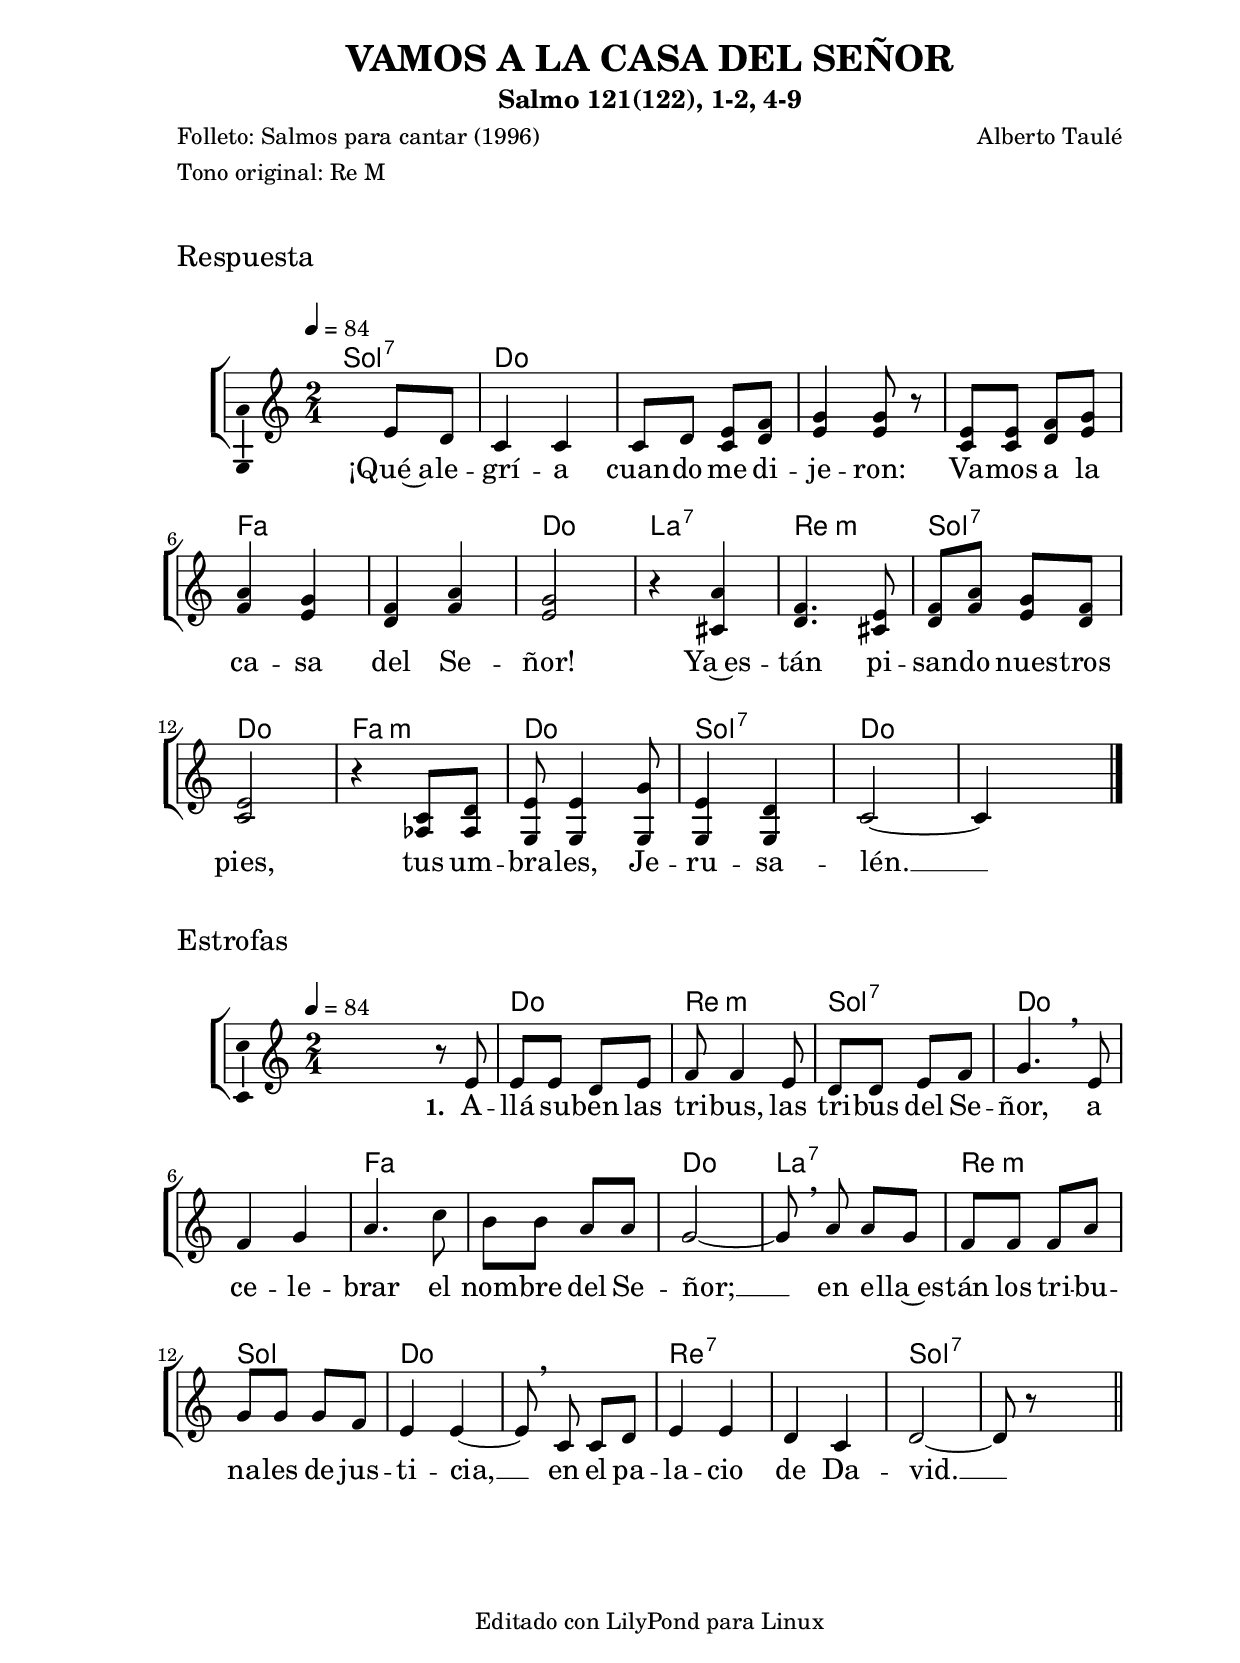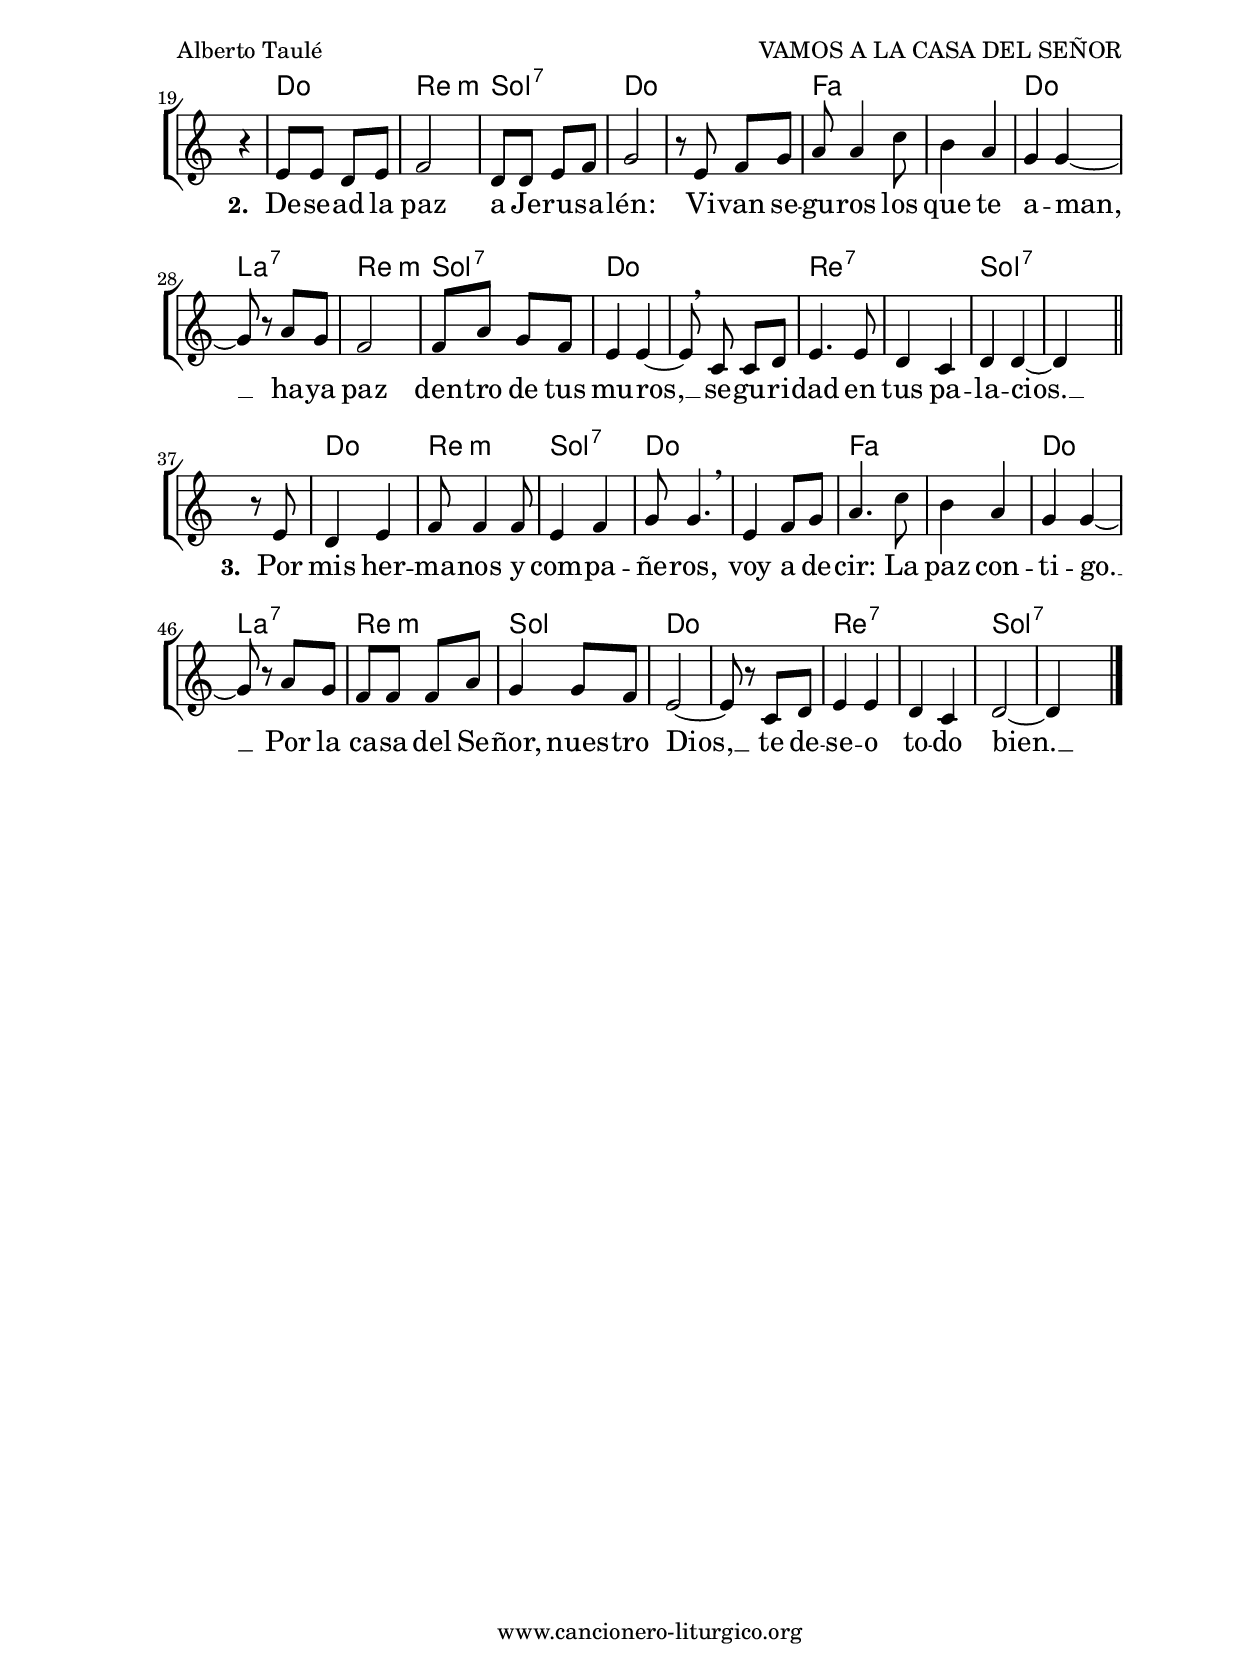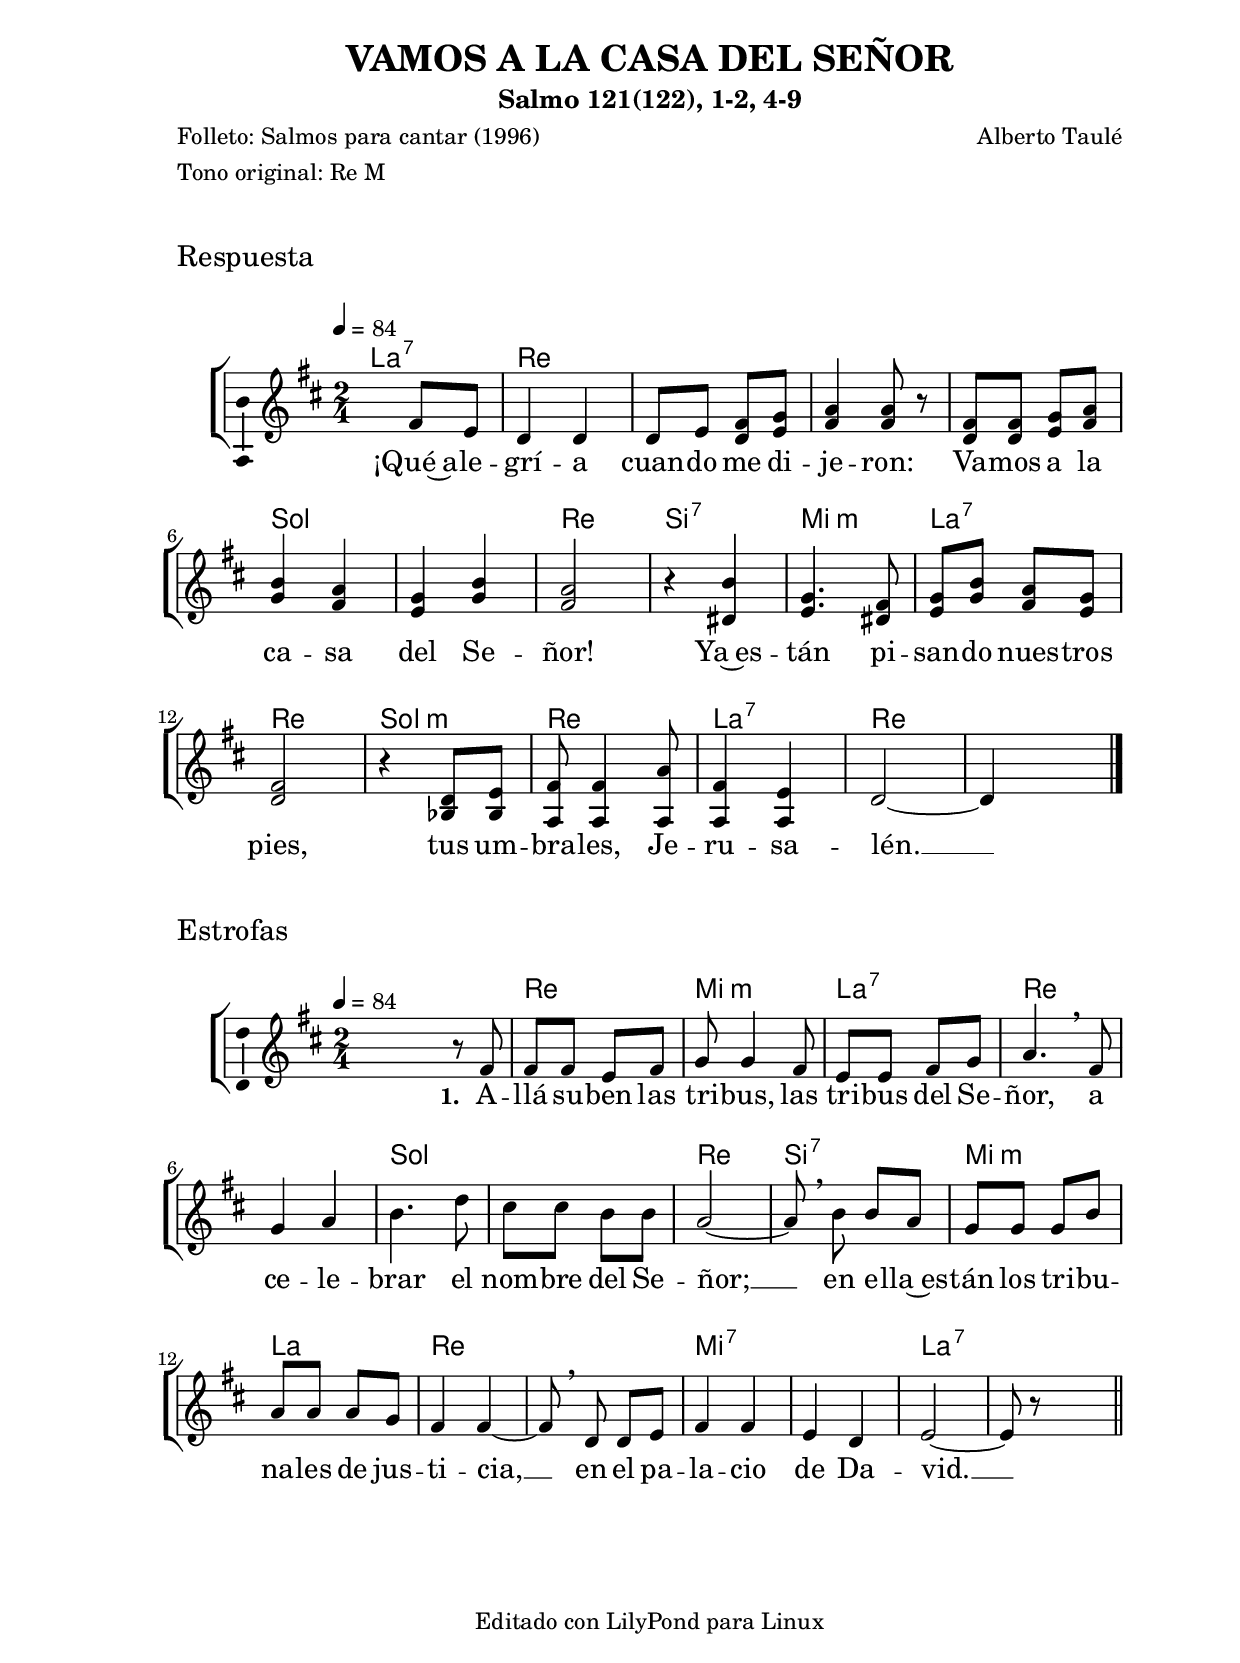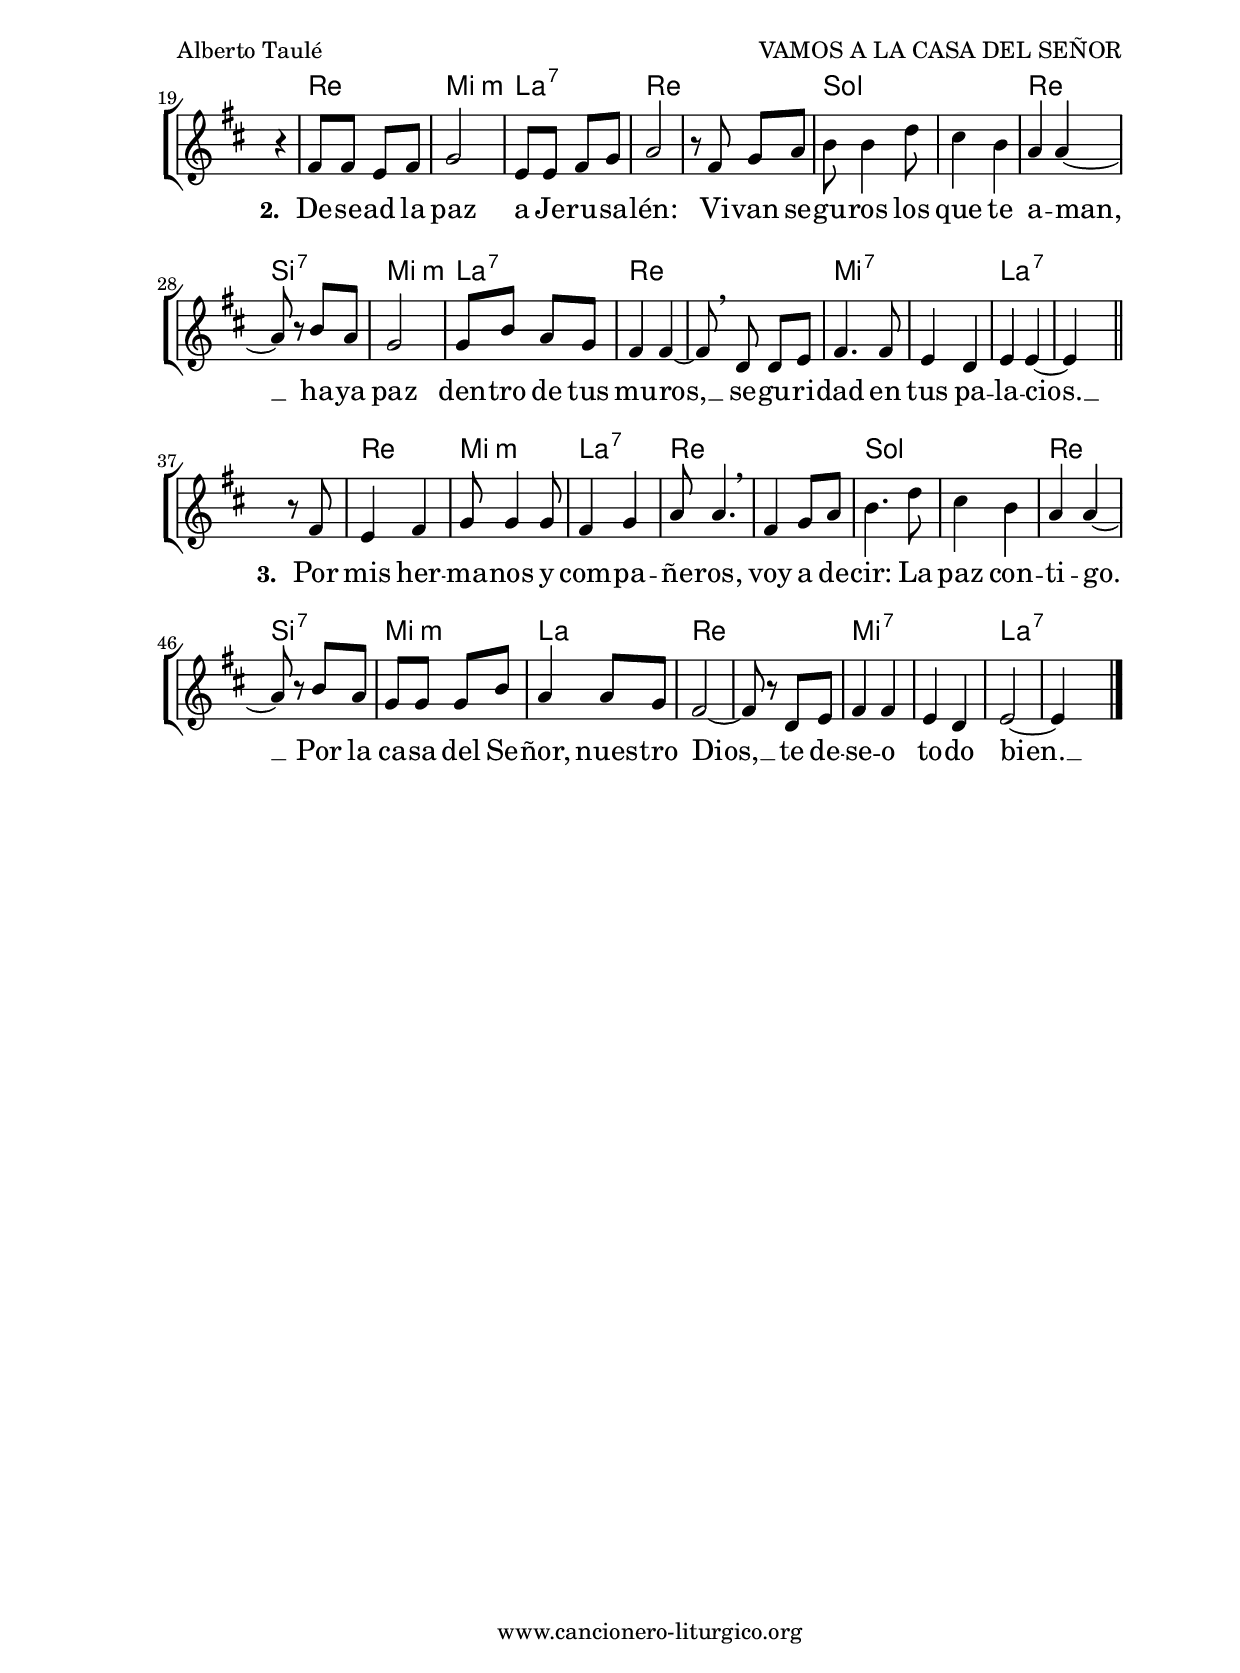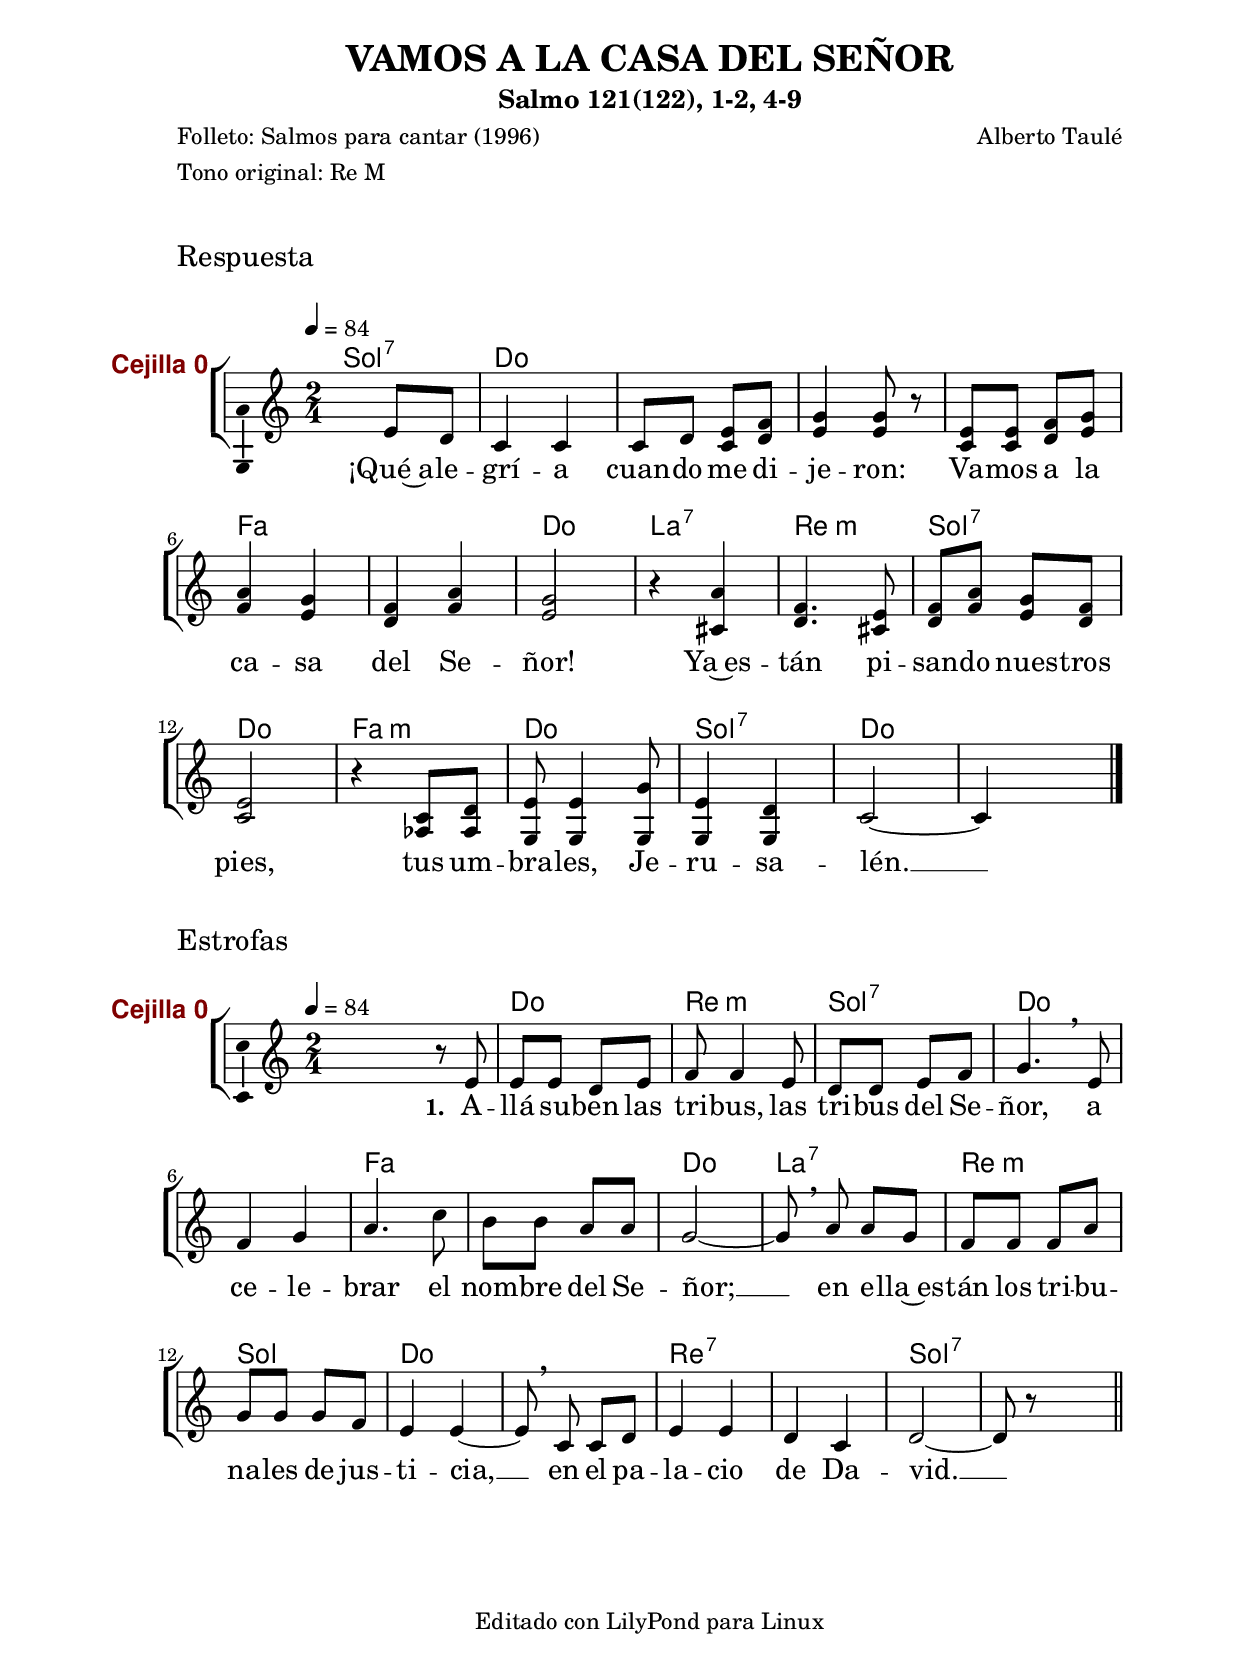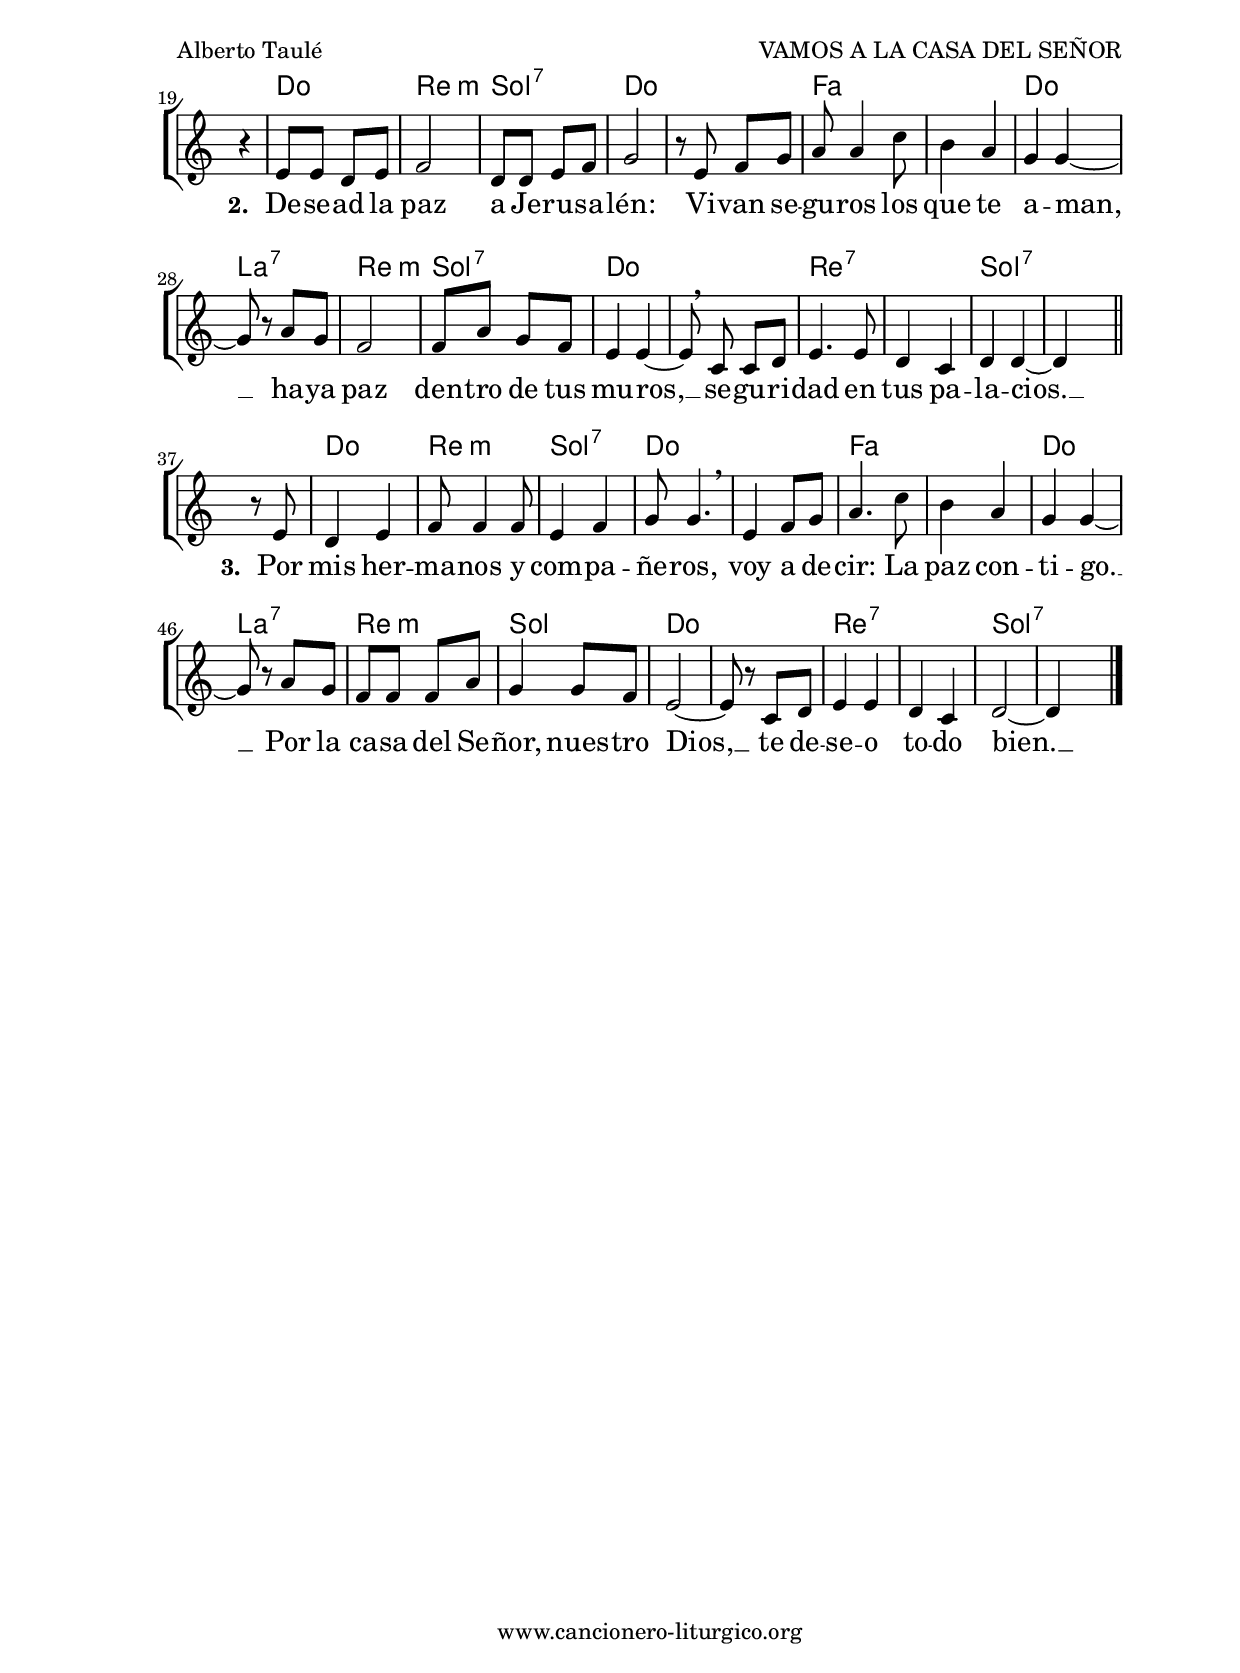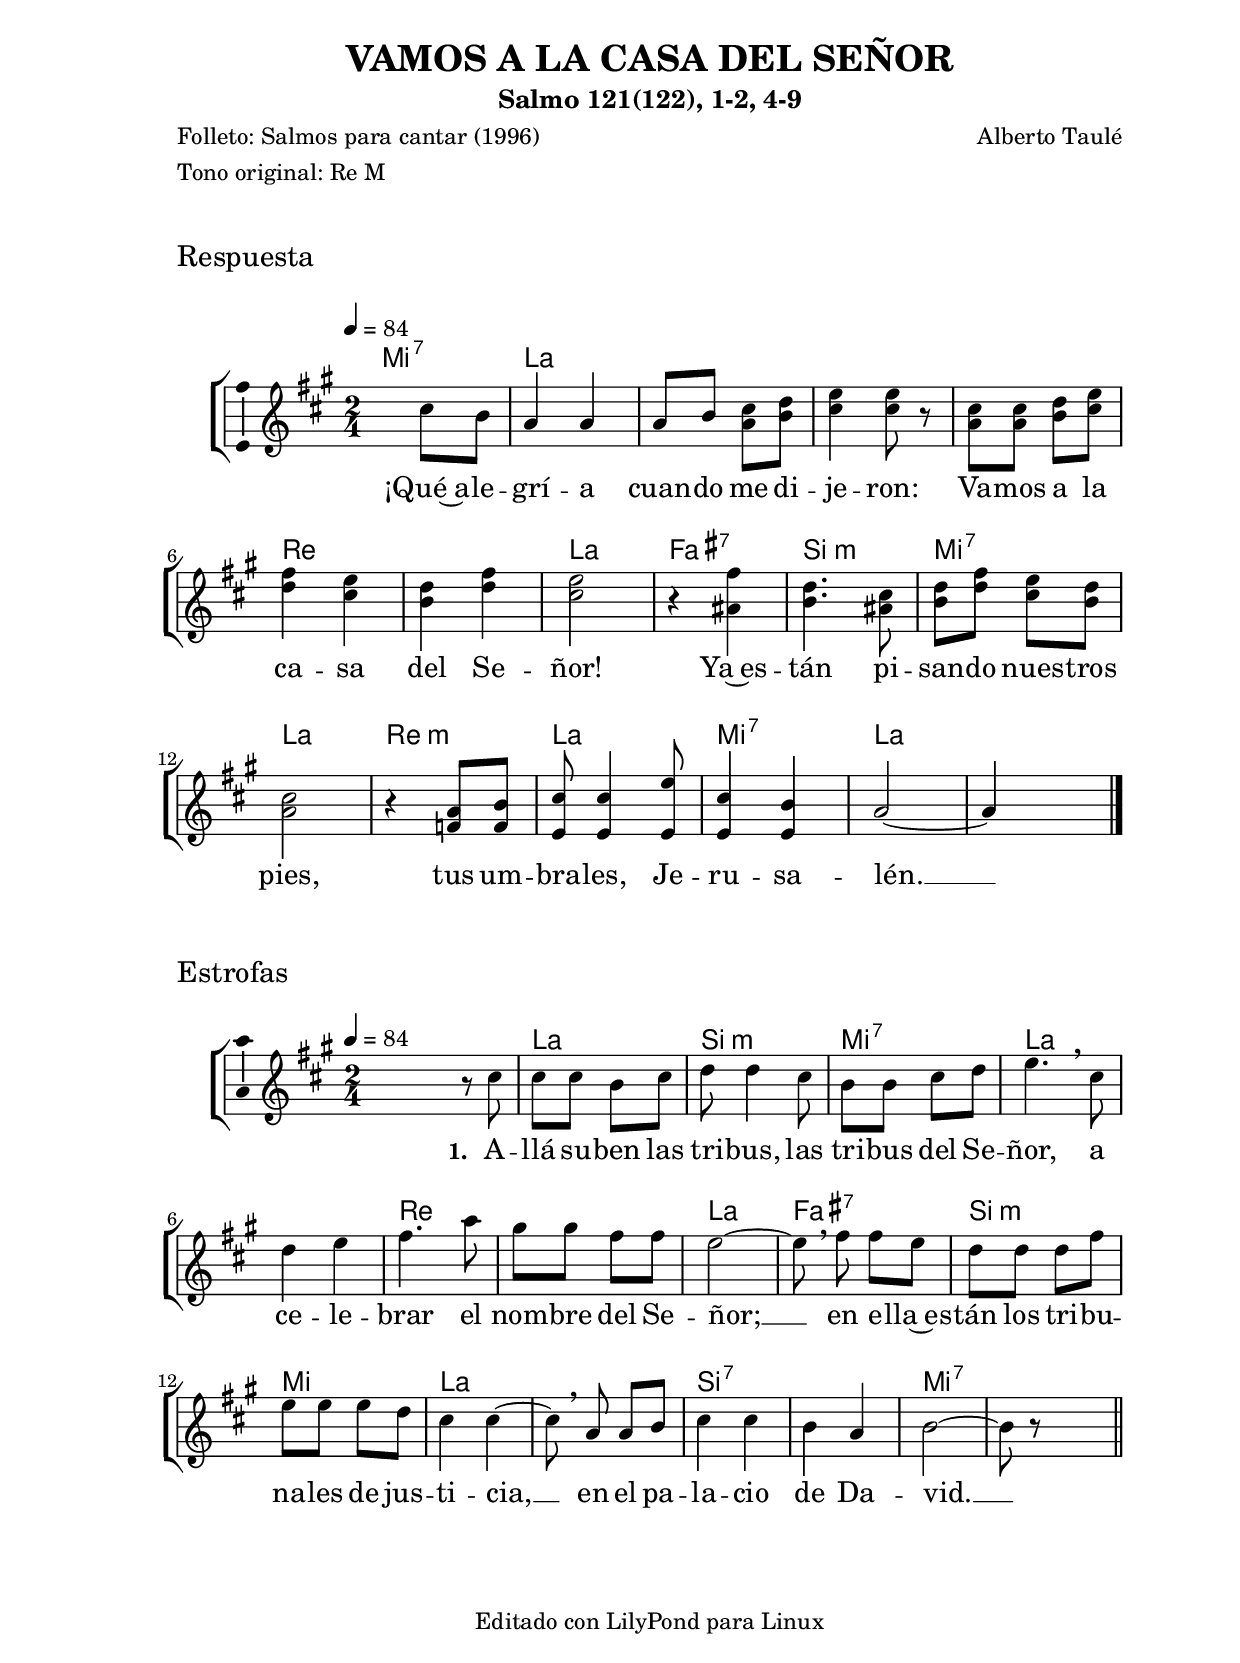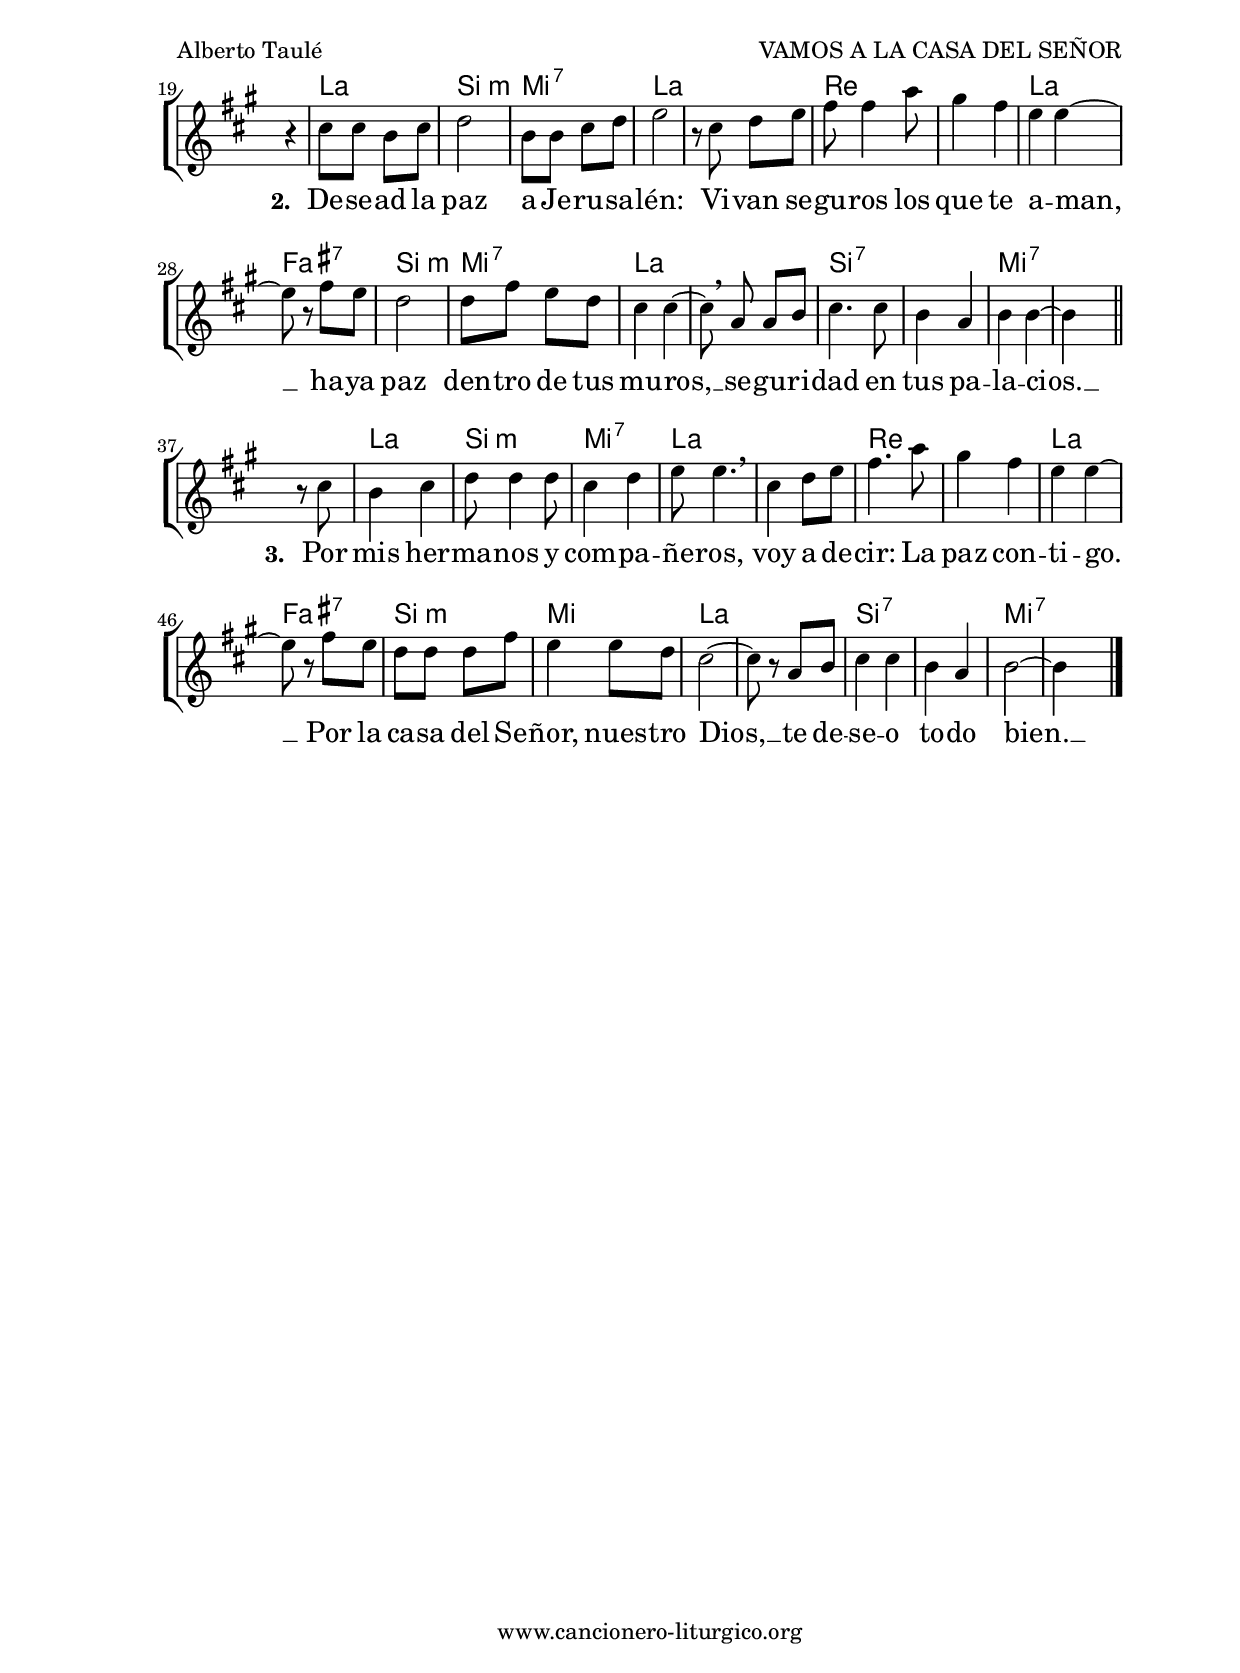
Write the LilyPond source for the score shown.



%versión de lilypond para la que se ha escrito esta partitura:
\version "2.16.0"

	%Tamaño papel
	#(set-default-paper-size "a4")
	%Tamaño partitura
	#(set-global-staff-size 20)
	%No responde al pulsar sobre una nota
	#(ly:set-option 'point-and-click #f)

%parámetros del encabezamiento:
\header {
	title = "VAMOS A LA CASA DEL SEÑOR"
	subtitle = "Salmo 121(122), 1-2, 4-9"
	composer = "Alberto Taulé"
	poet = "Folleto: Salmos para cantar (1996)"
	meter = "Tono original: Re M"
	arranger = ""
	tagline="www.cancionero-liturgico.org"
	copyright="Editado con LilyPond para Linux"
	tiempo = ""
	usos = "Salmo"
	letra = ""
	}

%parámetros asociados al papel:
\paper  {
	oddHeaderMarkup = \markup {\fill-line { \on-the-fly #not-first-page \fromproperty #'header:title \on-the-fly #not-first-page \fromproperty #'header:composer }}
	evenHeaderMarkup = \markup {\fill-line { \fromproperty #'header:composer \fromproperty #'header:title }}
	#(set-paper-size "a4")
	print-page-number = ##f
	first-page-number = 1
	print-first-page-number = ##f
	head-separation = 3.0 \cm
	top-margin = 2.0 \cm
	bottom-margin = 0.5\cm
	left-margin = 3.0 \cm
	line-width = 16.0 \cm 
	indent = 8\mm
	interscoreline = 2.\mm
	between-system-space = 15\mm
%	para que las partituras no llenen la hoja:
	ragged-bottom = ##t
%	idem para la última hoja:
	ragged-last-bottom = ##f
%	para que las partituras llenen el ancho del papel:
	ragged-last = ##f
	after-title-space = 2.5 \cm
%page-count=2
%system-count=8

	%Flexible Vertical Spacing
	markup-system-spacing =
	#'((basic-distance . 5) (minimum-distance . 3) (padding . 3))
	score-markup-spacing =
	#'((basic-distance . 15) (minimum-distance . 10) (padding . 3))
%	score-system-spacing =
%	#'((basic-distance . 15) (minimum-distance . 10) (padding . 5))
	system-system-spacing =
	#'((basic-distance . 5) (minimum-distance . 3) (padding . 3))
	markup-markup-spacing =
	#'((basic-distance . 20) (minimum-distance . 15) (padding . 3))
	last-bottom-spacing =
	#'((basic-distance . 5) (minimum-distance . 5) (padding . 3))
%	top-system-spacing =
%	#'((basic-distance . 10) (minimum-distance . 5) (padding . 3))
%	top-markup-spacing =
%	#'((basic-distance . 15) (minimum-distance . 10) (padding . 3))

	}


%parámetros que afectan a toda la partitura:
global =  {
	%clave de sol (G):
	\clef G
	%armadura:
	\transpose d c
	\key d \major
	\tempo 4=84
	\set Score.tempoHideNote = ##f
	}


%%%%%%%%%%%%%%%%%%%%%%%%%%%%%%%%%%%%%%%%%%%%%%%%%%%%%%%
%%%%%%%%%%%%%%%%%%%%%%%%%%%%%%%%%%%%%%%%%%%%%%%%%%%%%%%
%%%%%%%%%%%%%%%%%%%%%%%%%%%%%%%%%%%%%%%%%%%%%%%%%%%%%%%


acordesrespuno = {
	\italianChords
	\chordmode {
	\transpose d c
{

a2:7 d s s s g s d b:7 e:m a:7 d g:m d a:7 d s

}
}
}

melodiarespuno = 
	\transpose d c
{
	\relative c'{

\time 2/4

s4 fis8 e
d4 d
d8 e
<<
{
fis8 g
a4 a8 r8
fis8 fis g a
b4 a
g4 b
a2
}
{
d,8 e
fis4 fis8 r8
d8 d e fis
g4 fis
e4 g
fis2
}
>>

r4

<<
{
b4
g4. fis8
g8 b a g
fis2
}
{
dis4
e4. dis8
e8 g fis e
d2
}
>>

r4

<<
{
d8 e
fis8 fis4 a8
fis4 e
}
{
bes8 bes
a8 a4 a8
a4 a
}
>>

d2~
d4 s4

\bar "|."
}
}


textorespuno = \lyricmode {
¡Qué~a -- le -- grí -- a cuan -- do me di -- je -- ron:
Va -- mos a la ca -- sa del Se -- ñor!
Ya~es -- tán pi -- san -- do nues -- tros pies,
tus um -- bra -- les, Je -- ru -- sa -- lén. __

	}

acordesrespunoStaff = \context ChordNames = acordesrespunoStaff <<
	\set chordChanges = ##t
	\acordesrespuno
	>>


%%%%%%%%%%%%%%%%%%%%%%%%%%%%%%%%%%% CEJILLA %%%%%%%%%%%%%%%%%%%%%%%%%%%%%%%%%%%
acordesrespunocejilla = {
%%%	\override ChordNames.ChordName #'font-size = #-1
%%%	\override ChordNames.ChordName #'font-series = #'bold
	\transpose c c {
		\acordesrespuno
		}
	}

acordesrespunocejillaStaff = \context ChordNames = acordesrespunocejillaStaff <<
	\set Staff.instrumentName = \markup \with-color #darkred \larger \bold \sans "Cejilla 0"
	\set chordChanges = ##t
	\acordesrespunocejilla
	>>
%%%%%%%%%%%%%%%%%%%%%%%%%%%%%%%%%%% CEJILLA %%%%%%%%%%%%%%%%%%%%%%%%%%%%%%%%%%%


vozrespunoStaff = \context Voice = vozrespunoStaff
\with {\consists "Ambitus_engraver"}
<<
%	\set Staff.instrumentName = ""
%	\set Staff.shortInstrumentName = ""
%	\set Staff.midiInstrument = #"clarinet"
%	\set Staff.midiInstrument = #"cello"
%	\set Staff.midiInstrument = #"flute"
	\set Staff.midiInstrument = #"electric guitar (jazz)"
%	\set Staff.midiInstrument = #"english horn"
%	\set Staff.midiInstrument = #"violin"
%	\set Staff.midiInstrument = #"glockenspiel"
	\set Staff.midiMinimumVolume = #0.7
	\set Staff.midiMaximumVolume = #0.9
	\global
	\melodiarespuno
	>>

textorespunoStaff = \context Lyrics = textorespunoStaff <<
	\lyricsto vozrespunoStaff \textorespuno
	>>


%%%%%%%%%%%%%%%%%%%%%%%%%%%%%%%%%%%%%%%%%%%%%%%%%%%%%%%
%%%%%%%%%%%%%%%%%%%%%%%%%%%%%%%%%%%%%%%%%%%%%%%%%%%%%%%
%%%%%%%%%%%%%%%%%%%%%%%%%%%%%%%%%%%%%%%%%%%%%%%%%%%%%%%


acordesrespest = {
	\italianChords
	\chordmode {
	\transpose d c
{

s2
d2 e:m a:7 d s g s d b:7 e:m a d s e:7 s a:7 s

s2
d2 e:m a:7 d s g s d b:7 e:m a:7 d s e:7 s a:7 s

s2
d2 e:m a:7 d s g s d b:7 e:m a d s e:7 s a:7 s

}
}
}

melodiarespest = 
	\transpose d c
{
	\relative c'{

\time 2/4

s4 r8 fis8
fis8 fis e fis
g8 g4 fis8
e8 e fis g
a4. \breathe fis8
g4 a
b4. d8
cis8 cis b b
a2~
a8 \noBeam \breathe b8 b a
g8 g g b
a8 a a g
fis4 fis~
fis8 \noBeam \breathe d8 d e
fis4 fis
e4 d
e2~
e8 r8 s4

\bar "||"
\break

s4 r4
fis8 fis e fis
g2
e8 e fis g
a2
r8 fis8 g a
b8 b4 d8
cis4 b
a4 a~
a8 r8 b8 a
g2
g8 b a g
fis4 fis~
fis8 \noBeam \breathe d8 d e
fis4. fis8
e4 d
e4 e~
e4 s4

\bar "||"
\break

s4 r8 fis8
e4 fis
g8 g4 g8
fis4 g
a8 a4. \breathe
fis4 g8 a
b4. d8
cis4 b
a4 a~
a8 r8 b8 a
g8 g g b
a4 a8 g
fis2~
fis8 r8 d8 e
fis4 fis
e4 d
e2~
e4 s4

\bar "|."
}
}


textorespest = \lyricmode {

\set stanza =#"1. " A -- llá su -- ben las tri -- bus, las tri -- bus del Se -- ñor,
a ce -- le -- brar el nom -- bre del Se -- ñor; __
en e -- lla~es -- tán los tri -- bu -- na -- les de jus -- ti -- cia, __
en el pa -- la -- cio de Da -- vid. __

\set stanza =#"2. " De -- se -- ad la paz a Je -- ru -- sa -- lén: Vi -- van se -- gu -- ros los que te a -- man, __
ha -- ya paz den -- tro de tus mu -- ros, __
se -- gu -- ri -- dad en tus pa -- la -- cios. __

\set stanza =#"3. " Por mis her -- ma -- nos y com -- pa -- ñe -- ros,
voy a de -- cir: La paz con -- ti -- go. __
Por la ca -- sa del Se -- ñor, nues -- tro Dios, __
te de -- se -- o to -- do bien. __

	}

acordesrespestStaff = \context ChordNames = acordesrespestStaff <<
	\set chordChanges = ##t
	\acordesrespest
	>>


%%%%%%%%%%%%%%%%%%%%%%%%%%%%%%%%%%% CEJILLA %%%%%%%%%%%%%%%%%%%%%%%%%%%%%%%%%%%
acordesrespestcejilla = {
%%%	\override ChordNames.ChordName #'font-size = #-1
%%%	\override ChordNames.ChordName #'font-series = #'bold
	\transpose c c {
		\acordesrespest
		}
	}

acordesrespestcejillaStaff = \context ChordNames = acordesrespestcejillaStaff <<
	\set Staff.instrumentName = \markup \with-color #darkred \larger \bold \sans "Cejilla 0"
	\set chordChanges = ##t
	\acordesrespestcejilla
	>>
%%%%%%%%%%%%%%%%%%%%%%%%%%%%%%%%%%% CEJILLA %%%%%%%%%%%%%%%%%%%%%%%%%%%%%%%%%%%


vozrespestStaff = \context Voice = vozrespestStaff
\with {\consists "Ambitus_engraver"}
<<
%	\set Staff.instrumentName = ""
%	\set Staff.shortInstrumentName = ""
%	\set Staff.midiInstrument = #"clarinet"
%	\set Staff.midiInstrument = #"cello"
%	\set Staff.midiInstrument = #"flute"
	\set Staff.midiInstrument = #"electric guitar (jazz)"
%	\set Staff.midiInstrument = #"english horn"
%	\set Staff.midiInstrument = #"violin"
%	\set Staff.midiInstrument = #"glockenspiel"
	\set Staff.midiMinimumVolume = #0.7
	\set Staff.midiMaximumVolume = #0.9
	\global
	\melodiarespest
	>>

textorespestStaff = \context Lyrics = textorespestStaff <<
	\lyricsto vozrespestStaff \textorespest
	>>


%%%%%%%%%%%%%%%%%%%%%%%%%%%%%%%%%%%%%%%%%%%%%%%%%%%%%%%
%%%%%%%%%%%%%%%%%%%%%%%%%%%%%%%%%%%%%%%%%%%%%%%%%%%%%%%
%%%%%%%%%%%%%%%%%%%%%%%%%%%%%%%%%%%%%%%%%%%%%%%%%%%%%%%


\book {
	\score {
		\context ChoirStaff {
			\override StaffGroup.SystemStartBracket #'collapse-height = #1
			\override Score.SystemStartBar #'collapse-height = #1
			<<
			\acordesrespunoStaff
			\vozrespunoStaff
			\textorespunoStaff
			>>
			}
		\layout {
system-count=3
	    		\context {
				\Lyrics
				\override LyricText #'font-size = #2
				}
	   		 \context {
				\Score
				\override StaffSymbol #'staff-space = #(magstep +3)
				}
			}
		\header{piece=\markup{\fontsize #2 "Respuesta"}}
		}
	\score {
		\context ChoirStaff {
			\override StaffGroup.SystemStartBracket #'collapse-height = #1
			\override Score.SystemStartBar #'collapse-height = #1
			<<
			\acordesrespestStaff
			\vozrespestStaff
			\textorespestStaff
			>>
			}
		\layout {
	    		\context {
				\Lyrics
				\override LyricText #'font-size = #2
				}
	   		 \context {
				\Score
				\override StaffSymbol #'staff-space = #(magstep +3)
				}
			}
		\header{piece=\markup{\fontsize #2 "Estrofas"}}
		}
	\score {
		\unfoldRepeats
		\context ChoirStaff {
			<<
			\acordesrespunoStaff
			\vozrespunoStaff
			>>
			<<
			\acordesrespestStaff
			\vozrespestStaff
			>>
			}
		\midi {
	  		\context {
	  			\Score
				tempoWholesPerMinute = #(ly:make-moment 70 4)
				}
			}
		}
	}


%Partitura para guitarra
#(define output-suffix "G")
\book {
	\score {
		\context ChoirStaff {
			\override StaffGroup.SystemStartBracket #'collapse-height = #1
			\override Score.SystemStartBar #'collapse-height = #1
			<<
			\acordesrespunocejillaStaff
			\vozrespunoStaff
			\textorespunoStaff
			>>
			}
		\layout {
system-count=3
%%%%%%%%%%%%%%%%%%%%%%%%%%%%%%%%%%% CEJILLA %%%%%%%%%%%%%%%%%%%%%%%%%%%%%%%%%%%
			\context {
				\ChordNames \consists Instrument_name_engraver
				}
%%%%%%%%%%%%%%%%%%%%%%%%%%%%%%%%%%% CEJILLA %%%%%%%%%%%%%%%%%%%%%%%%%%%%%%%%%%%
	    		\context {
				\Lyrics
				\override LyricText #'font-size = #2
				}
	   		 \context {
				\Score
				\override StaffSymbol #'staff-space = #(magstep +3)
				}
			}
		\header{piece=\markup{\fontsize #2 "Respuesta"}}
		}
	\score {
		\context ChoirStaff {
			\override StaffGroup.SystemStartBracket #'collapse-height = #1
			\override Score.SystemStartBar #'collapse-height = #1
			<<
			\acordesrespestcejillaStaff
			\vozrespestStaff
			\textorespestStaff
			>>
			}
		\layout {
%%%%%%%%%%%%%%%%%%%%%%%%%%%%%%%%%%% CEJILLA %%%%%%%%%%%%%%%%%%%%%%%%%%%%%%%%%%%
			\context {
				\ChordNames \consists Instrument_name_engraver
				}
%%%%%%%%%%%%%%%%%%%%%%%%%%%%%%%%%%% CEJILLA %%%%%%%%%%%%%%%%%%%%%%%%%%%%%%%%%%%
	    		\context {
				\Lyrics
				\override LyricText #'font-size = #2
				}
	   		 \context {
				\Score
				\override StaffSymbol #'staff-space = #(magstep +3)
				}
			}
		\header{piece=\markup{\fontsize #2 "Estrofas"}}
		}
	}


#(define output-suffix "C")
\book {
	\score {
		\context ChoirStaff {
			\override StaffGroup.SystemStartBracket #'collapse-height = #1
			\override Score.SystemStartBar #'collapse-height = #1
\transpose c d
			<<
			\acordesrespunoStaff
			\vozrespunoStaff
			\textorespunoStaff
			>>
			}
		\layout {
system-count=3
	    		\context {
				\Lyrics
				\override LyricText #'font-size = #2
				}
	   		 \context {
				\Score
				\override StaffSymbol #'staff-space = #(magstep +3)
				}
			}
		\header{piece=\markup{\fontsize #2 "Respuesta"}}
		}
	\score {
		\context ChoirStaff {
			\override StaffGroup.SystemStartBracket #'collapse-height = #1
			\override Score.SystemStartBar #'collapse-height = #1
\transpose c d
			<<
			\acordesrespestStaff
			\vozrespestStaff
			\textorespestStaff
			>>
			}
		\layout {
	    		\context {
				\Lyrics
				\override LyricText #'font-size = #2
				}
	   		 \context {
				\Score
				\override StaffSymbol #'staff-space = #(magstep +3)
				}
			}
		\header{piece=\markup{\fontsize #2 "Estrofas"}}
		}
	}


#(define output-suffix "S")
\book {
	\score {
		\context ChoirStaff {
			\override StaffGroup.SystemStartBracket #'collapse-height = #1
			\override Score.SystemStartBar #'collapse-height = #1
\transpose c a
			<<
			\acordesrespunoStaff
			\vozrespunoStaff
			\textorespunoStaff
			>>
			}
		\layout {
system-count=3
	    		\context {
				\Lyrics
				\override LyricText #'font-size = #2
				}
	   		 \context {
				\Score
				\override StaffSymbol #'staff-space = #(magstep +3)
				}
			}
		\header{piece=\markup{\fontsize #2 "Respuesta"}}
		}
	\score {
		\context ChoirStaff {
			\override StaffGroup.SystemStartBracket #'collapse-height = #1
			\override Score.SystemStartBar #'collapse-height = #1
\transpose c a
			<<
			\acordesrespestStaff
			\vozrespestStaff
			\textorespestStaff
			>>
			}
		\layout {
	    		\context {
				\Lyrics
				\override LyricText #'font-size = #2
				}
	   		 \context {
				\Score
				\override StaffSymbol #'staff-space = #(magstep +3)
				}
			}
		\header{piece=\markup{\fontsize #2 "Estrofas"}}
		}
	}



